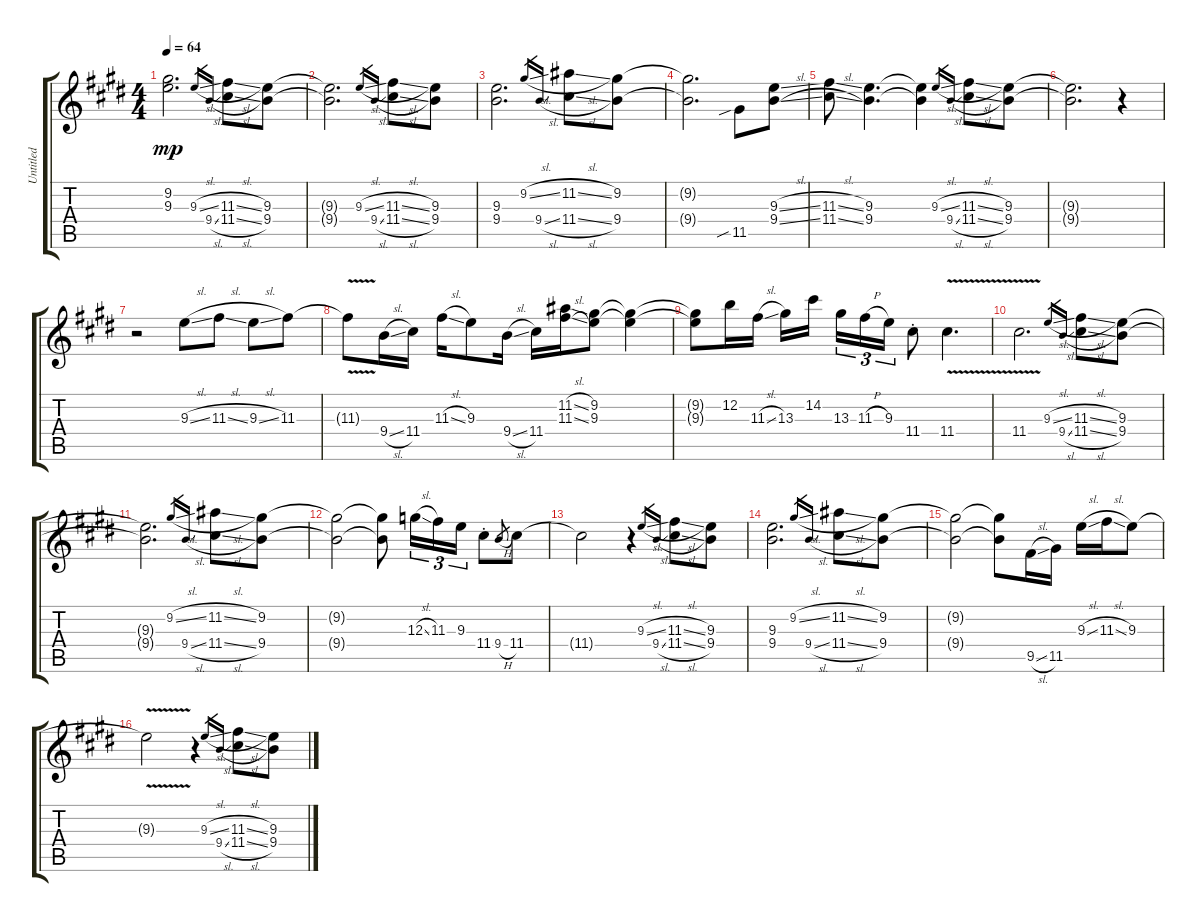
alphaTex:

\track ("Untitled" "Untitled") {instrument overdrivenguitar}
\staff {score tabs}
\tuning (E4 B3 G3 D3 A2 E2) {hide}
\ts (4 4)
\tempo 64
\clef g2
\ks c#minor
(9.2{t} 9.3{t}).2{d dy mp} 9.3{sl}.16{gr} 9.4{sl}.16{gr} (11.3{sl} 11.4{sl}).8 (9.3 9.4).8 |
(9.3{t} 9.4{t}).2{d} 9.3{sl}.16{gr} 9.4{sl}.16{gr} (11.3{sl} 11.4{sl}).8 (9.3 9.4).8 |
\ks e
(9.3 9.4).2{d} 9.2{sl}.16{gr} 9.4{sl}.16{gr} (11.2{sl} 11.4{sl}).8 (9.2 9.4).8 |
\ks c#minor
(9.2{t} 9.4{t}).2{d} 11.5{sib}.8 (9.3{sl} 9.4{sl}).8 |
(11.3{sl} 11.4{sl}).8 (9.3 9.4).4{d} (9.3{t} 9.4{t}).4 9.3{sl}.16{gr} 9.4{sl}.16{gr} (11.3{sl} 11.4{sl}).8 (9.3 9.4).8 |
(9.3{t} 9.4{t}).2{d} r.4 |
\ks e
r.2 9.3{sl}.8 11.3{sl}.8 9.3{sl}.8 11.3.8 |
\ks c#minor
11.3{v t}.8 9.4{sl}.16 11.4.16 11.3{sl}.16 9.3.8 9.4{sl}.16 11.4.16 (11.2{sl} 11.3{sl}).16 (9.2 9.3).8 (9.2{t} 9.3{t}).4 |
(9.2{t} 9.3{t}).8 12.2.16 11.3{sl}.16 13.3.16 14.2.16{beam splitsecondary} 13.3.16{tu (3 2)} 11.3{h}.16{tu (3 2)} 9.3.16{tu (3 2)} 11.4{st}.8 11.4{v}.4{d} |
\ks e
11.4{v}.2{d} 9.3{sl}.16{gr} 9.4{sl}.16{gr} (11.3{sl} 11.4{sl}).8 (9.3 9.4).8 |
\ks c#minor
(9.3{t} 9.4{t}).2{d} 9.2{sl}.16{gr} 9.4{sl}.16{gr} (11.2{sl} 11.4{sl}).8 (9.2 9.4).8 |
(9.2{t} 9.4{t}).2 (9.2{t} 9.4{t}).8 12.3{sl}.16{tu (3 2)} 11.3.16{tu (3 2)} 9.3.16{tu (3 2)} 11.4{st}.8 9.4{h}.8{gr} 11.4.8 |
11.4{t}.2 r.4 9.3{sl}.16{gr} 9.4{sl}.16{gr} (11.3{sl} 11.4{sl}).8 (9.3 9.4).8 |
\ks e
(9.3 9.4).2{d} 9.2{sl}.16{gr} 9.4{sl}.16{gr} (11.2{sl} 11.4{sl}).8 (9.2 9.4).8 |
\ks c#minor
(9.2{t} 9.4{t}).2 (9.2{t} 9.4{t}).8 9.5{sl}.16 11.5.16 9.3{sl}.16 11.3{sl}.16 9.3.8 |
9.3{v t}.2 r.4 9.3{sl}.16{gr} 9.4{sl}.16{gr} (11.3{sl} 11.4{sl}).8 (9.3 9.4).8
